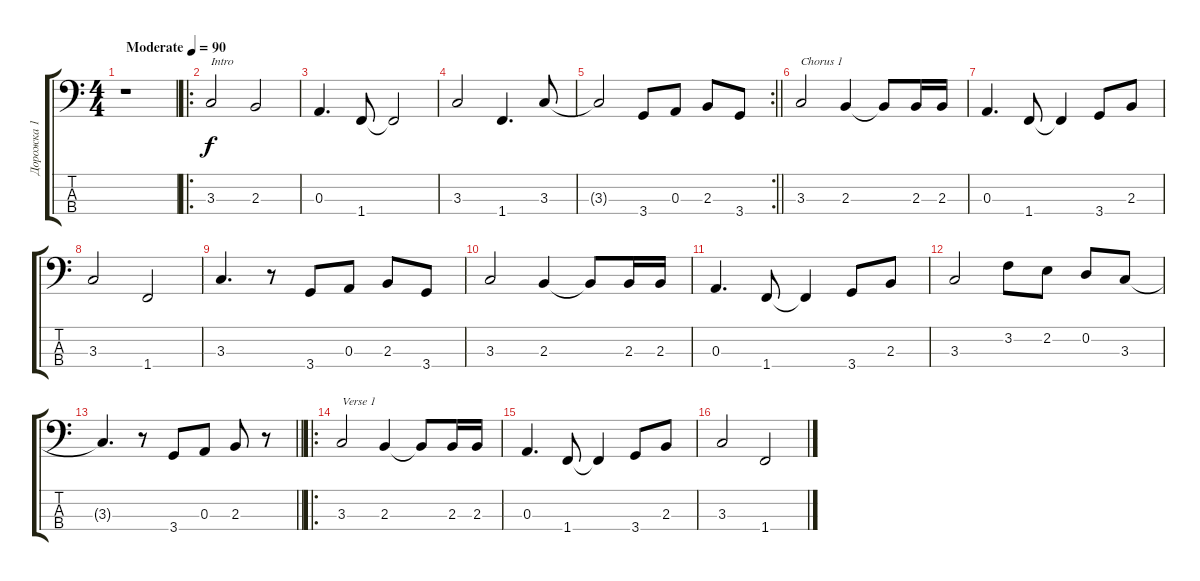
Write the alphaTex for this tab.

\track ("Дорожка 1" "Дорожка 1") {instrument slapbass1}
\staff {score tabs}
\tuning (G2 D2 A1 E1) {hide}
\ts (4 4)
\tempo (90 "Moderate")
\clef f4
\ks c
r.1{dy f instrument slapbass1} |
\ro
3.3.2{txt "Intro"} 2.3.2 |
0.3.4{d} 1.4.8 1.4{t}.2 |
3.3.2 1.4.4{d} 3.3.8 |
\rc 2
\barLineRight lightlight
3.3{t}.2 3.4.8 0.3.8 2.3.8 3.4.8 |
3.3.2{txt "Chorus 1"} 2.3.4 2.3{t}.8 2.3.16 2.3.16 |
0.3.4{d} 1.4.8 1.4{t}.4 3.4.8 2.3.8 |
3.3.2 1.4.2 |
3.3.4{d} r.8 3.4.8 0.3.8 2.3.8 3.4.8 |
3.3.2 2.3.4 2.3{t}.8 2.3.16 2.3.16 |
0.3.4{d} 1.4.8 1.4{t}.4 3.4.8 2.3.8 |
3.3.2 3.2.8 2.2.8 0.2.8 3.3.8 |
\barLineRight lightlight
3.3{t}.4{d} r.8 3.4.8 0.3.8 2.3.8 r.8 |
\ro
3.3.2{txt "Verse 1"} 2.3.4 2.3{t}.8 2.3.16 2.3.16 |
0.3.4{d} 1.4.8 1.4{t}.4 3.4.8 2.3.8 |
3.3.2 1.4.2
